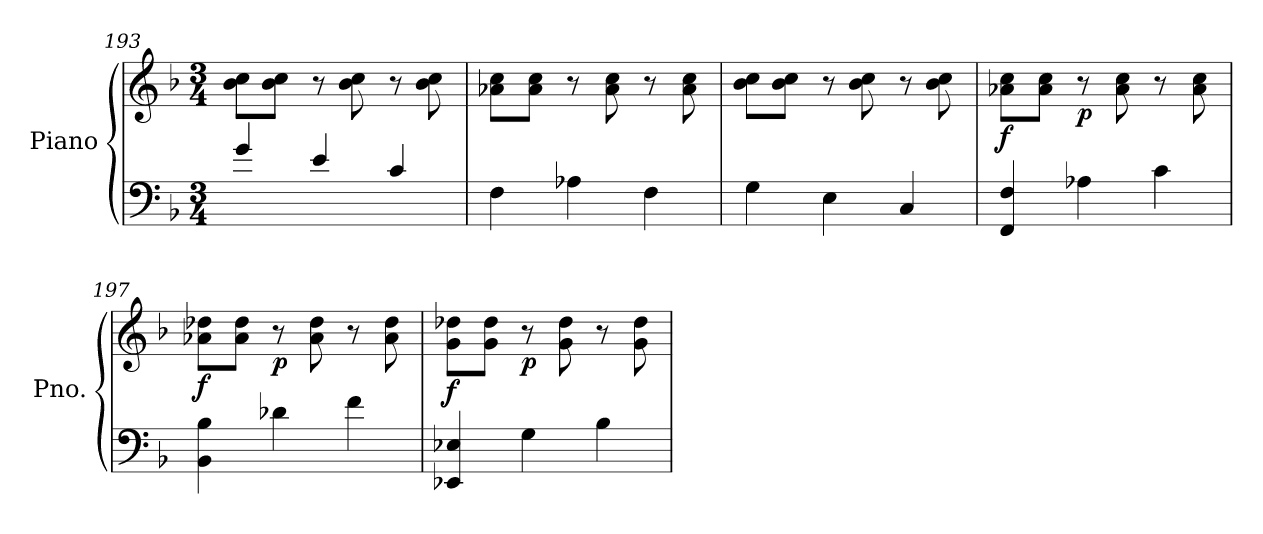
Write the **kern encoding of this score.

**kern	**kern	**dynam
*part1	*part1	*part1
*staff2	*staff1	*staff1/2
*I"Piano	*	*
*I'Pno.	*	*
*clefF4	*clefG2	*
*k[b-]	*k[b-]	*
*M3/4	*M3/4	*
=193	=193	=193
4g/	8b-\ 8cc\L	.
.	8b-\ 8cc\J	.
4e/	8r	.
.	8b-\ 8cc\	.
4c/	8r	.
.	8b-\ 8cc\	.
=194	=194	=194
4F\	8a-X\ 8cc\L	.
.	8a-\ 8cc\J	.
4A-X\	8r	.
.	8a-\ 8cc\	.
4F\	8r	.
.	8a-\ 8cc\	.
=195	=195	=195
4G\	8b-\ 8cc\L	.
.	8b-\ 8cc\J	.
4E\	8r	.
.	8b-\ 8cc\	.
4C/	8r	.
.	8b-\ 8cc\	.
!!LO:LB:g=z
=196	=196	=196
!	!	!LO:DY:b
4FF/ 4F/	8a-X\ 8cc\L	f
.	8a-\ 8cc\J	.
!	!	!LO:DY:b
4A-X\	8r	p
.	8a-\ 8cc\	.
4c\	8r	.
.	8a-\ 8cc\	.
=197	=197	=197
!	!	!LO:DY:b
4BB-\ 4B-\	8a-X\ 8dd-X\L	f
.	8a-\ 8dd-\J	.
!	!	!LO:DY:b
4d-X\	8r	p
.	8a-\ 8dd-\	.
4f\	8r	.
.	8a-\ 8dd-\	.
=198	=198	=198
!	!	!LO:DY:b
4EE-X/ 4E-X/	8g\ 8dd-X\L	f
.	8g\ 8dd-\J	.
!	!	!LO:DY:b
4G\	8r	p
.	8g\ 8dd-\	.
4B-\	8r	.
.	8g\ 8dd-\	.
=	=	=
*-	*-	*-
